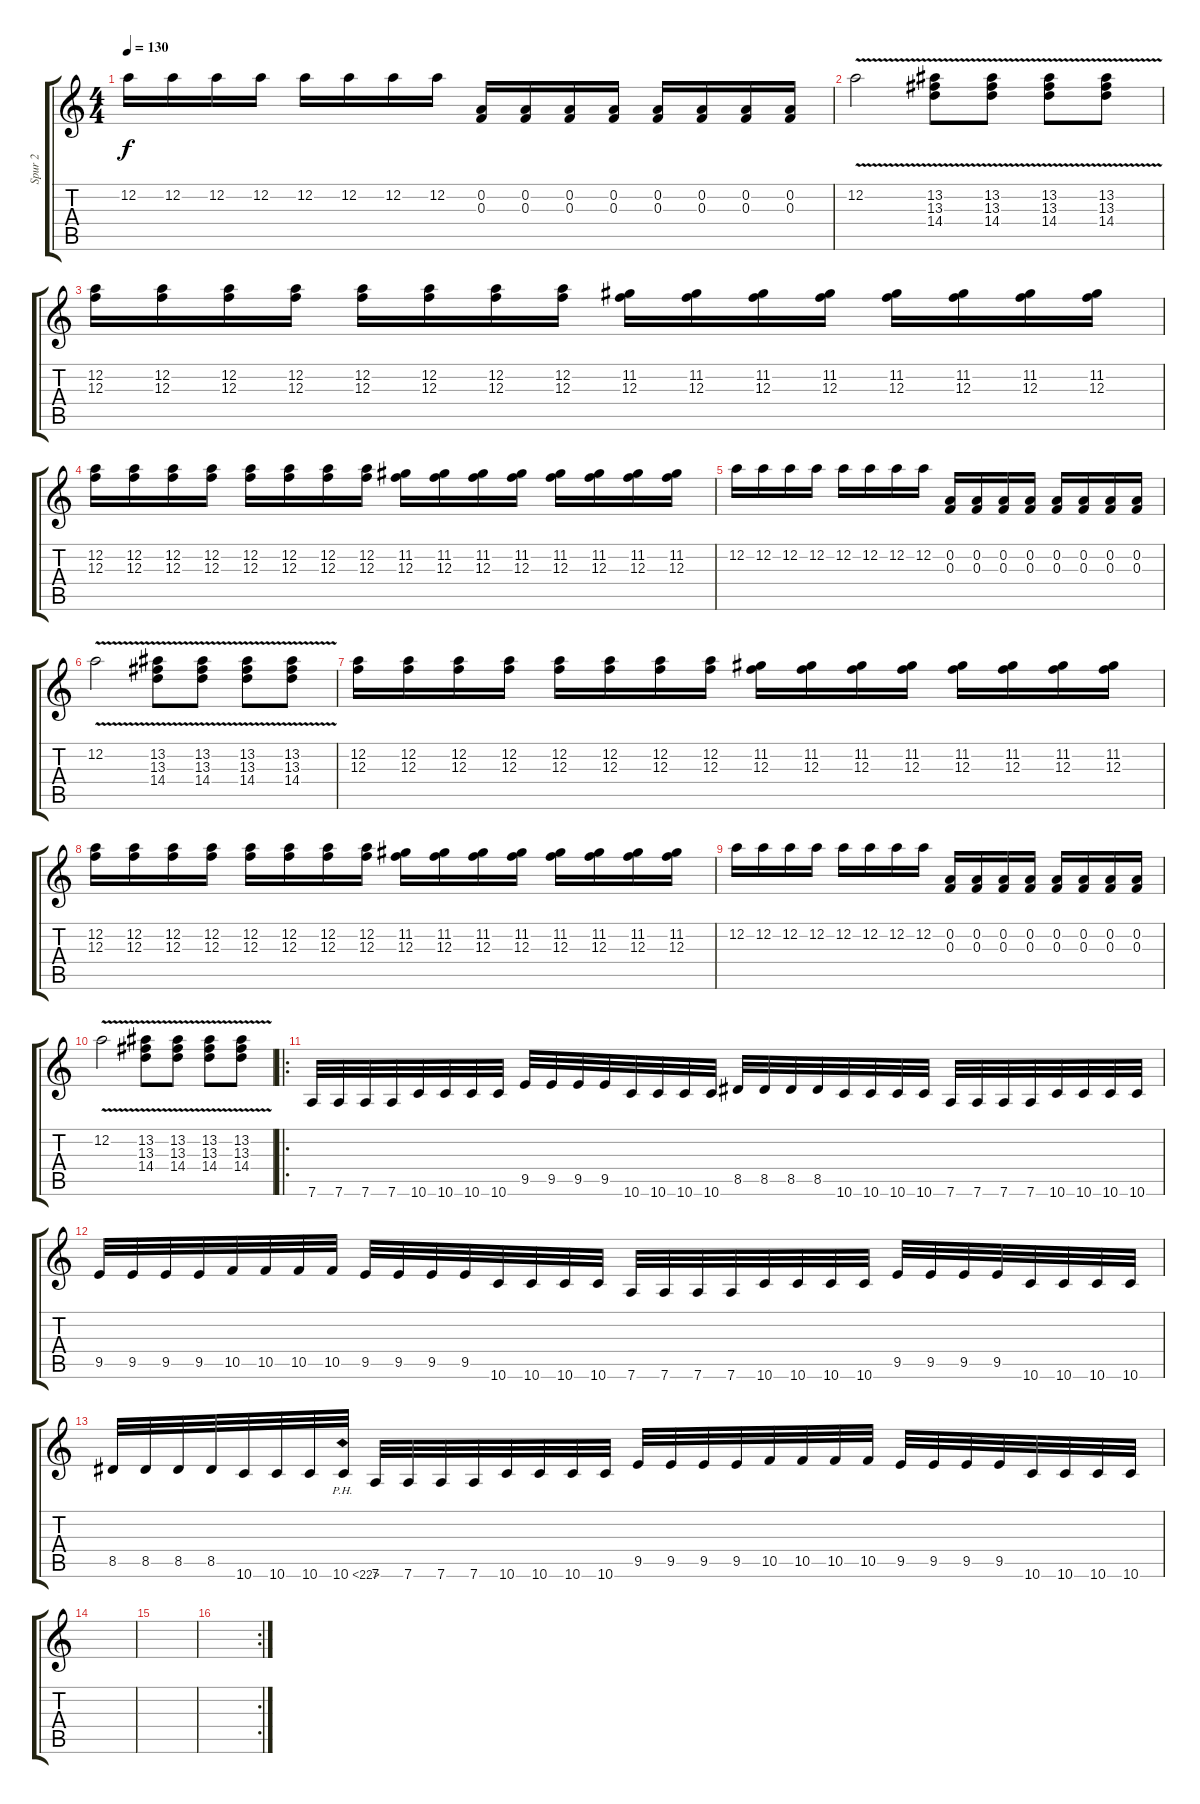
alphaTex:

\track ("Spur 2" "Spur 2") {instrument distortionguitar}
\staff {score tabs}
\tuning (D4 A3 F3 C3 G2 D2) {hide}
\ts (4 4)
\tempo 130
\clef g2
\ks c
12.2.16{dy f} 12.2.16 12.2.16 12.2.16 12.2.16 12.2.16 12.2.16 12.2.16 (0.2 0.3).16 (0.2 0.3).16 (0.2 0.3).16 (0.2 0.3).16 (0.2 0.3).16 (0.2 0.3).16 (0.2 0.3).16 (0.2 0.3).16 |
12.2{v}.2 (13.2{v} 13.3 14.4).8 (13.2{v} 13.3 14.4).8 (13.2{v} 13.3 14.4).8 (13.2{v} 13.3 14.4).8 |
(12.2 12.3).16 (12.2 12.3).16 (12.2 12.3).16 (12.2 12.3).16 (12.2 12.3).16 (12.2 12.3).16 (12.2 12.3).16 (12.2 12.3).16 (11.2 12.3).16 (11.2 12.3).16 (11.2 12.3).16 (11.2 12.3).16 (11.2 12.3).16 (11.2 12.3).16 (11.2 12.3).16 (11.2 12.3).16 |
(12.2 12.3).16 (12.2 12.3).16 (12.2 12.3).16 (12.2 12.3).16 (12.2 12.3).16 (12.2 12.3).16 (12.2 12.3).16 (12.2 12.3).16 (11.2 12.3).16 (11.2 12.3).16 (11.2 12.3).16 (11.2 12.3).16 (11.2 12.3).16 (11.2 12.3).16 (11.2 12.3).16 (11.2 12.3).16 |
12.2.16 12.2.16 12.2.16 12.2.16 12.2.16 12.2.16 12.2.16 12.2.16 (0.2 0.3).16 (0.2 0.3).16 (0.2 0.3).16 (0.2 0.3).16 (0.2 0.3).16 (0.2 0.3).16 (0.2 0.3).16 (0.2 0.3).16 |
12.2{v}.2 (13.2{v} 13.3 14.4).8 (13.2{v} 13.3 14.4).8 (13.2{v} 13.3 14.4).8 (13.2{v} 13.3 14.4).8 |
(12.2 12.3).16 (12.2 12.3).16 (12.2 12.3).16 (12.2 12.3).16 (12.2 12.3).16 (12.2 12.3).16 (12.2 12.3).16 (12.2 12.3).16 (11.2 12.3).16 (11.2 12.3).16 (11.2 12.3).16 (11.2 12.3).16 (11.2 12.3).16 (11.2 12.3).16 (11.2 12.3).16 (11.2 12.3).16 |
(12.2 12.3).16 (12.2 12.3).16 (12.2 12.3).16 (12.2 12.3).16 (12.2 12.3).16 (12.2 12.3).16 (12.2 12.3).16 (12.2 12.3).16 (11.2 12.3).16 (11.2 12.3).16 (11.2 12.3).16 (11.2 12.3).16 (11.2 12.3).16 (11.2 12.3).16 (11.2 12.3).16 (11.2 12.3).16 |
12.2.16 12.2.16 12.2.16 12.2.16 12.2.16 12.2.16 12.2.16 12.2.16 (0.2 0.3).16 (0.2 0.3).16 (0.2 0.3).16 (0.2 0.3).16 (0.2 0.3).16 (0.2 0.3).16 (0.2 0.3).16 (0.2 0.3).16 |
12.2{v}.2 (13.2{v} 13.3 14.4).8 (13.2{v} 13.3 14.4).8 (13.2{v} 13.3 14.4).8 (13.2{v} 13.3 14.4).8 |
\ro
7.6.32 7.6.32 7.6.32 7.6.32 10.6.32 10.6.32 10.6.32 10.6.32 9.5.32 9.5.32 9.5.32 9.5.32 10.6.32 10.6.32 10.6.32 10.6.32 8.5.32 8.5.32 8.5.32 8.5.32 10.6.32 10.6.32 10.6.32 10.6.32 7.6.32 7.6.32 7.6.32 7.6.32 10.6.32 10.6.32 10.6.32 10.6.32 |
9.5.32 9.5.32 9.5.32 9.5.32 10.5.32 10.5.32 10.5.32 10.5.32 9.5.32 9.5.32 9.5.32 9.5.32 10.6.32 10.6.32 10.6.32 10.6.32 7.6.32 7.6.32 7.6.32 7.6.32 10.6.32 10.6.32 10.6.32 10.6.32 9.5.32 9.5.32 9.5.32 9.5.32 10.6.32 10.6.32 10.6.32 10.6.32 |
8.5.32 8.5.32 8.5.32 8.5.32 10.6.32 10.6.32 10.6.32 10.6{ph 12}.32 7.6.32 7.6.32 7.6.32 7.6.32 10.6.32 10.6.32 10.6.32 10.6.32 9.5.32 9.5.32 9.5.32 9.5.32 10.5.32 10.5.32 10.5.32 10.5.32 9.5.32 9.5.32 9.5.32 9.5.32 10.6.32 10.6.32 10.6.32 10.6.32 |
|
|
\rc 2
